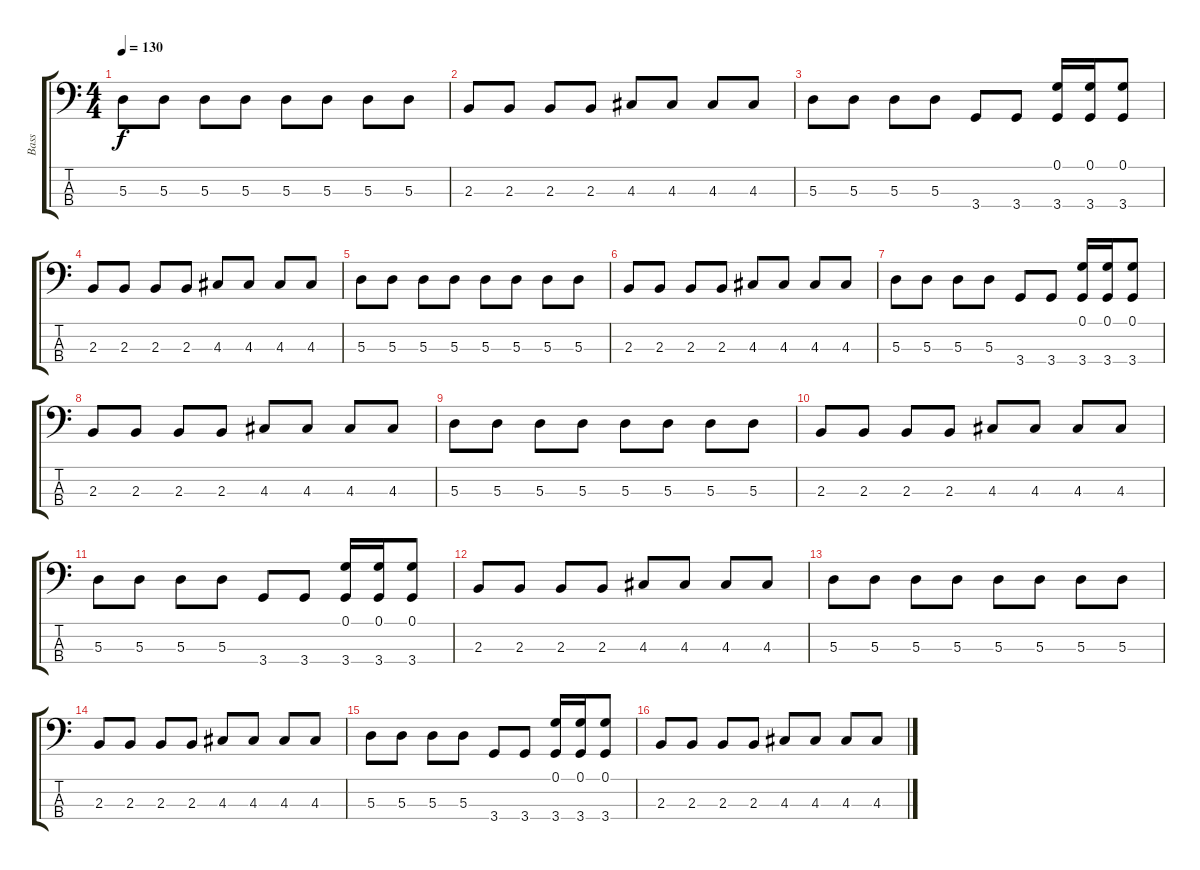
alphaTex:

\track ("Bass" "Bass") {instrument fretlessbass}
\staff {score tabs}
\tuning (G2 D2 A1 E1) {hide}
\ts (4 4)
\tempo 130
\clef f4
\ks c
5.3.8{dy f} 5.3.8 5.3.8 5.3.8 5.3.8 5.3.8 5.3.8 5.3.8 |
2.3.8 2.3.8 2.3.8 2.3.8 4.3.8 4.3.8 4.3.8 4.3.8 |
5.3.8 5.3.8 5.3.8 5.3.8 3.4.8 3.4.8 (0.1 3.4).16 (0.1 3.4).16 (0.1 3.4).8 |
2.3.8 2.3.8 2.3.8 2.3.8 4.3.8 4.3.8 4.3.8 4.3.8 |
5.3.8 5.3.8 5.3.8 5.3.8 5.3.8 5.3.8 5.3.8 5.3.8 |
2.3.8 2.3.8 2.3.8 2.3.8 4.3.8 4.3.8 4.3.8 4.3.8 |
5.3.8 5.3.8 5.3.8 5.3.8 3.4.8 3.4.8 (0.1 3.4).16 (0.1 3.4).16 (0.1 3.4).8 |
2.3.8 2.3.8 2.3.8 2.3.8 4.3.8 4.3.8 4.3.8 4.3.8 |
5.3.8 5.3.8 5.3.8 5.3.8 5.3.8 5.3.8 5.3.8 5.3.8 |
2.3.8 2.3.8 2.3.8 2.3.8 4.3.8 4.3.8 4.3.8 4.3.8 |
5.3.8 5.3.8 5.3.8 5.3.8 3.4.8 3.4.8 (0.1 3.4).16 (0.1 3.4).16 (0.1 3.4).8 |
2.3.8 2.3.8 2.3.8 2.3.8 4.3.8 4.3.8 4.3.8 4.3.8 |
5.3.8 5.3.8 5.3.8 5.3.8 5.3.8 5.3.8 5.3.8 5.3.8 |
2.3.8 2.3.8 2.3.8 2.3.8 4.3.8 4.3.8 4.3.8 4.3.8 |
5.3.8 5.3.8 5.3.8 5.3.8 3.4.8 3.4.8 (0.1 3.4).16 (0.1 3.4).16 (0.1 3.4).8 |
2.3.8 2.3.8 2.3.8 2.3.8 4.3.8 4.3.8 4.3.8 4.3.8
